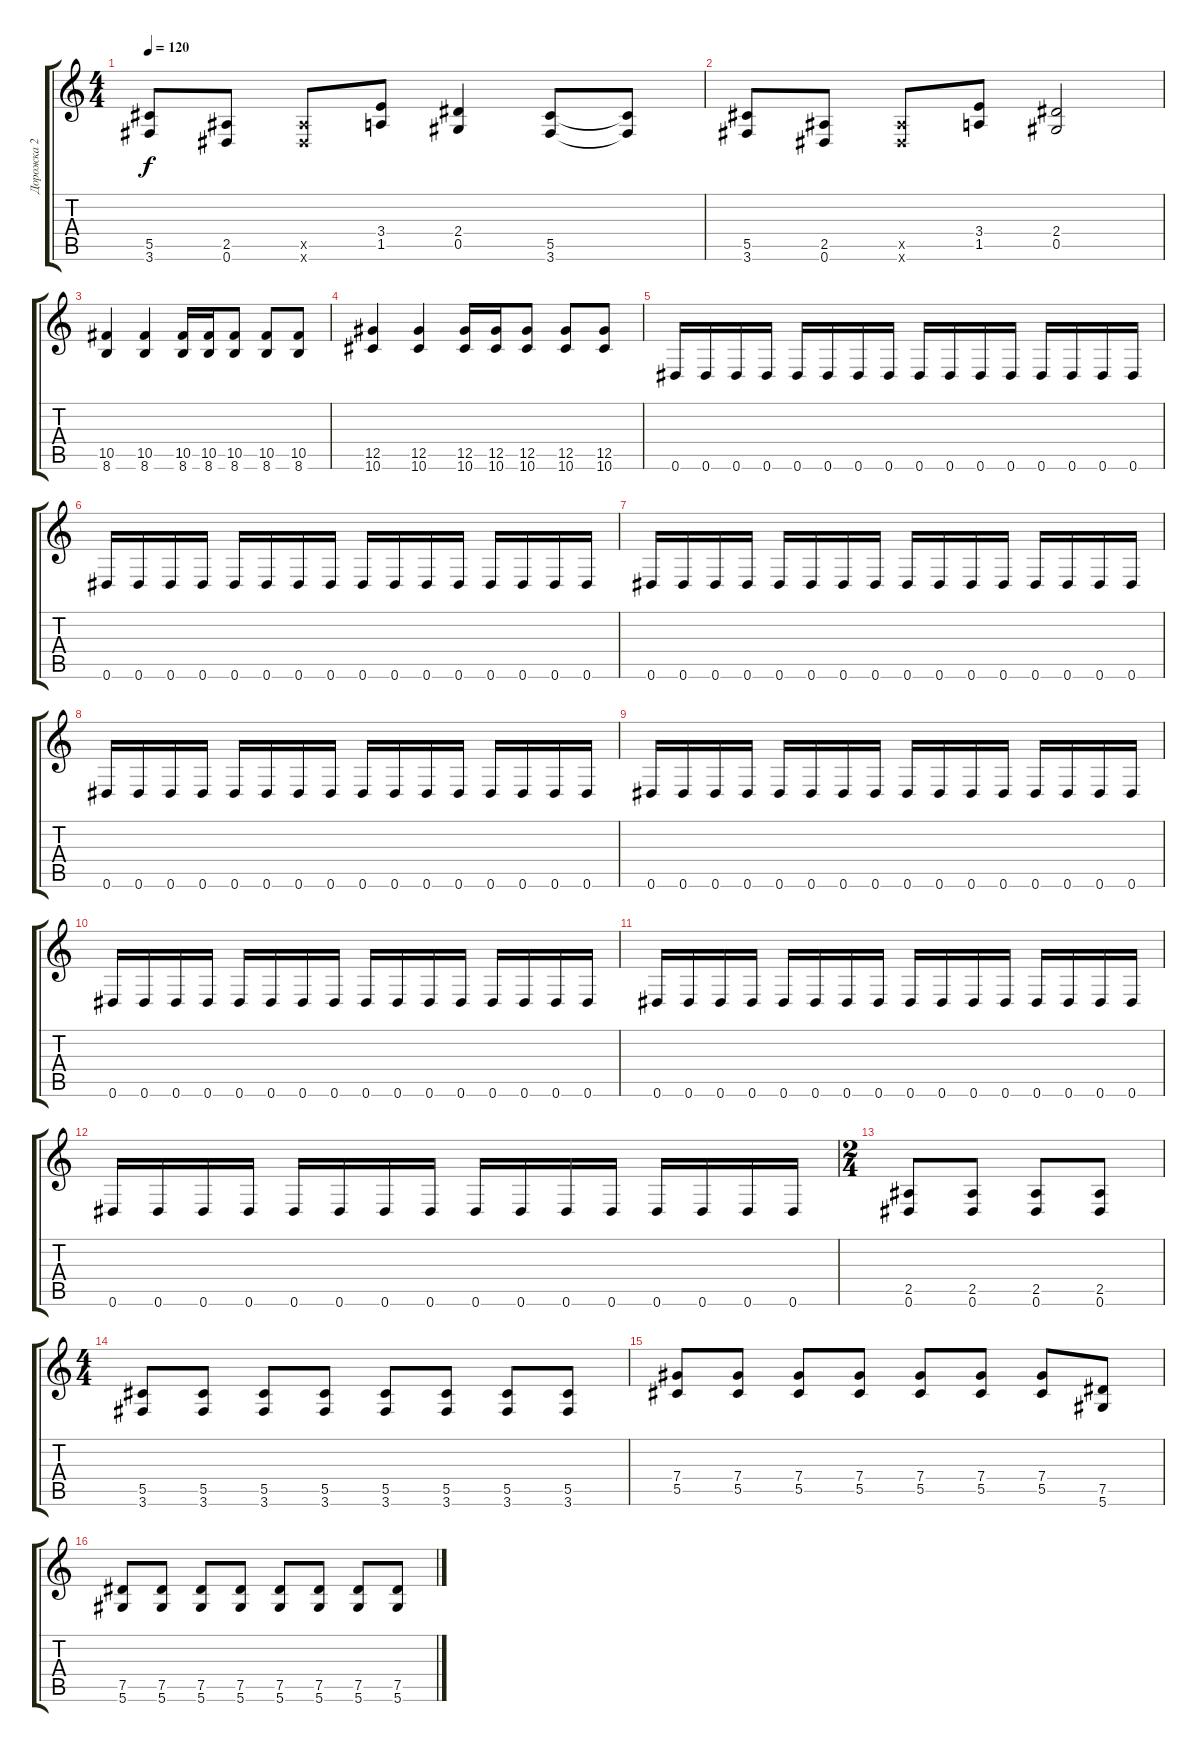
\track ("Дорожка 2" "Дорожка 2") {instrument overdrivenguitar}
\staff {score tabs}
\tuning (Eb4 Bb3 Gb3 Db3 Ab2 Eb2) {hide}
\ts (4 4)
\tempo 120
\clef g2
\ks c
(5.5 3.6).8{dy f} (2.5 0.6).8 (2.5{x} 0.6{x}).8 (3.4 1.5).8 (2.4 0.5).4 (5.5 3.6).8 (5.5{t} 3.6{t}).8 |
(5.5 3.6).8 (2.5 0.6).8 (2.5{x} 0.6{x}).8 (3.4 1.5).8 (2.4 0.5).2 |
(10.5 8.6).4{instrument distortionguitar} (10.5 8.6).4 (10.5 8.6).16 (10.5 8.6).16 (10.5 8.6).8 (10.5 8.6).8 (10.5 8.6).8 |
(12.5 10.6).4 (12.5 10.6).4 (12.5 10.6).16 (12.5 10.6).16 (12.5 10.6).8 (12.5 10.6).8 (12.5 10.6).8 |
0.6.16 0.6.16 0.6.16 0.6.16 0.6.16 0.6.16 0.6.16 0.6.16 0.6.16 0.6.16 0.6.16 0.6.16 0.6.16 0.6.16 0.6.16 0.6.16 |
0.6.16 0.6.16 0.6.16 0.6.16 0.6.16 0.6.16 0.6.16 0.6.16 0.6.16 0.6.16 0.6.16 0.6.16 0.6.16 0.6.16 0.6.16 0.6.16 |
0.6.16 0.6.16 0.6.16 0.6.16 0.6.16 0.6.16 0.6.16 0.6.16 0.6.16 0.6.16 0.6.16 0.6.16 0.6.16 0.6.16 0.6.16 0.6.16 |
0.6.16 0.6.16 0.6.16 0.6.16 0.6.16 0.6.16 0.6.16 0.6.16 0.6.16 0.6.16 0.6.16 0.6.16 0.6.16 0.6.16 0.6.16 0.6.16 |
0.6.16 0.6.16 0.6.16 0.6.16 0.6.16 0.6.16 0.6.16 0.6.16 0.6.16 0.6.16 0.6.16 0.6.16 0.6.16 0.6.16 0.6.16 0.6.16 |
0.6.16 0.6.16 0.6.16 0.6.16 0.6.16 0.6.16 0.6.16 0.6.16 0.6.16 0.6.16 0.6.16 0.6.16 0.6.16 0.6.16 0.6.16 0.6.16 |
0.6.16 0.6.16 0.6.16 0.6.16 0.6.16 0.6.16 0.6.16 0.6.16 0.6.16 0.6.16 0.6.16 0.6.16 0.6.16 0.6.16 0.6.16 0.6.16 |
0.6.16 0.6.16 0.6.16 0.6.16 0.6.16 0.6.16 0.6.16 0.6.16 0.6.16 0.6.16 0.6.16 0.6.16 0.6.16 0.6.16 0.6.16 0.6.16 |
\ts (2 4)
(2.5 0.6).8 (2.5 0.6).8 (2.5 0.6).8 (2.5 0.6).8 |
\ts (4 4)
(5.5 3.6).8 (5.5 3.6).8 (5.5 3.6).8 (5.5 3.6).8 (5.5 3.6).8 (5.5 3.6).8 (5.5 3.6).8 (5.5 3.6).8 |
(7.4 5.5).8 (7.4 5.5).8 (7.4 5.5).8 (7.4 5.5).8 (7.4 5.5).8 (7.4 5.5).8 (7.4 5.5).8 (7.5 5.6).8 |
(7.5 5.6).8 (7.5 5.6).8 (7.5 5.6).8 (7.5 5.6).8 (7.5 5.6).8 (7.5 5.6).8 (7.5 5.6).8 (7.5 5.6).8
